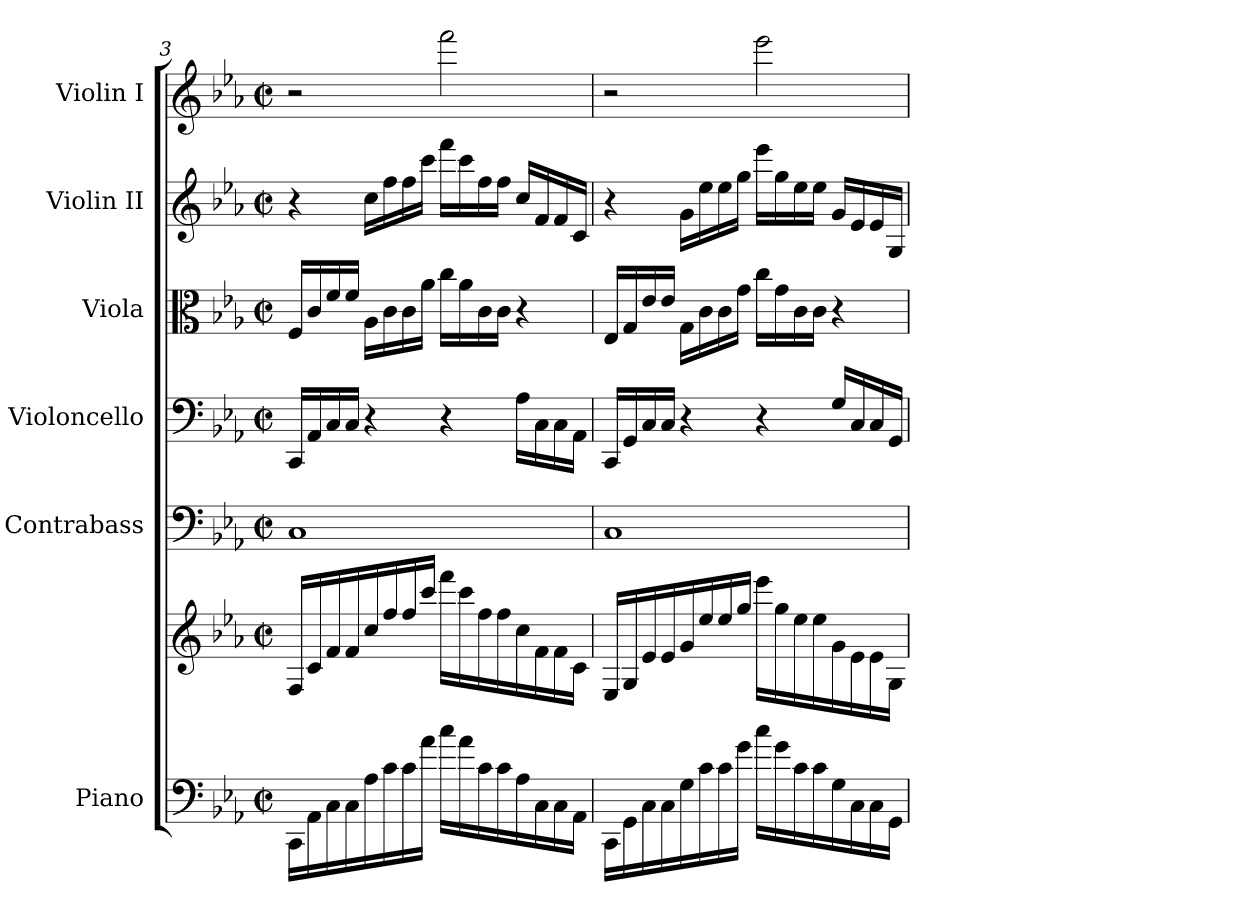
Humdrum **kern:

**kern	**kern	**kern	**kern	**kern	**kern	**kern
*part6	*part6	*part5	*part4	*part3	*part2	*part1
*staff7	*staff6	*staff5	*staff4	*staff3	*staff2	*staff1
*I"Piano	*	*I"Contrabass	*I"Violoncello	*I"Viola	*I"Violin II	*I"Violin I
*I'Pno.	*	*I'Cb.	*I'Vc.	*I'Vla.	*I'Vln. II	*I'Vln. I
*clefF4	*clefG2	*clefF4	*clefF4	*clefC3	*clefG2	*clefG2
*	*	*ITrd7c12	*	*	*	*
*k[b-e-a-]	*k[b-e-a-]	*k[b-e-a-]	*k[b-e-a-]	*k[b-e-a-]	*k[b-e-a-]	*k[b-e-a-]
*M2/2	*M2/2	*M2/2	*M2/2	*M2/2	*M2/2	*M2/2
*met(c|)	*met(c|)	*met(c|)	*met(c|)	*met(c|)	*met(c|)	*met(c|)
=3	=3	=3	=3	=3	=3	=3
16CC\LL	16F/LL	1CC	16CC/LL	16F/LL	4r	2r
16AA-\	16c/	.	16AA-/	16c/	.	.
16C\	16f/	.	16C/	16f/	.	.
16C\	16f/	.	16C/JJ	16f/JJ	.	.
16A-\	16cc/	.	4r	16A-\LL	16cc\LL	.
16c\	16ff/	.	.	16c\	16ff\	.
16c\	16ff/	.	.	16c\	16ff\	.
16a-\JJ	16ccc/JJ	.	.	16a-\JJ	16ccc\JJ	.
16cc\LL	16fff\LL	.	4r	16cc\LL	16fff\LL	2fff\
16a-\	16ccc\	.	.	16a-\	16ccc\	.
16c\	16ff\	.	.	16c\	16ff\	.
16c\	16ff\	.	.	16c\JJ	16ff\JJ	.
16A-\	16cc\	.	16A-\LL	4r	16cc/LL	.
16C\	16f\	.	16C\	.	16f/	.
16C\	16f\	.	16C\	.	16f/	.
16AA-\JJ	16c\JJ	.	16AA-\JJ	.	16c/JJ	.
!!LO:LB:g=z
=4	=4	=4	=4	=4	=4	=4
16CC\LL	16E-/LL	1CC	16CC/LL	16E-/LL	4r	2r
16GG\	16G/	.	16GG/	16G/	.	.
16C\	16e-/	.	16C/	16e-/	.	.
16C\	16e-/	.	16C/JJ	16e-/JJ	.	.
16G\	16g/	.	4r	16G\LL	16g\LL	.
16c\	16ee-/	.	.	16c\	16ee-\	.
16c\	16ee-/	.	.	16c\	16ee-\	.
16g\JJ	16gg/JJ	.	.	16g\JJ	16gg\JJ	.
16cc\LL	16eee-\LL	.	4r	16cc\LL	16eee-\LL	2eee-\
16g\	16gg\	.	.	16g\	16gg\	.
16c\	16ee-\	.	.	16c\	16ee-\	.
16c\	16ee-\	.	.	16c\JJ	16ee-\JJ	.
16G\	16g\	.	16G/LL	4r	16g/LL	.
16C\	16e-\	.	16C/	.	16e-/	.
16C\	16e-\	.	16C/	.	16e-/	.
16GG\JJ	16G\JJ	.	16GG/JJ	.	16G/JJ	.
=	=	=	=	=	=	=
*-	*-	*-	*-	*-	*-	*-
